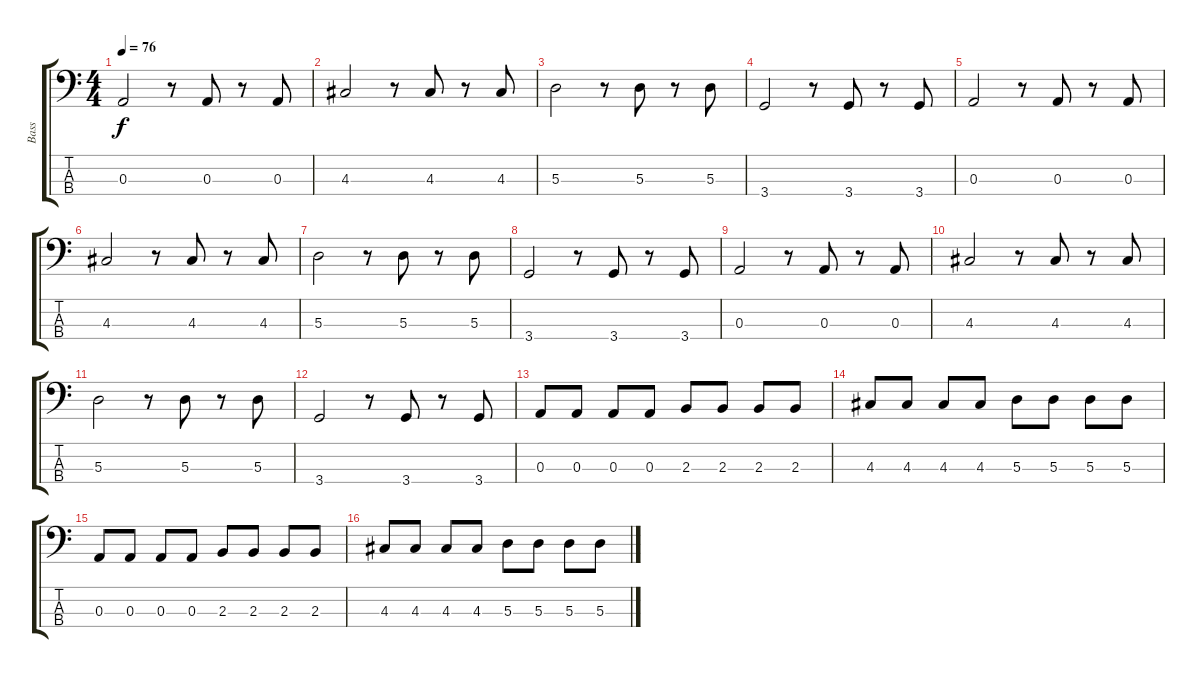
\track ("Bass" "Bass") {instrument electricbassfinger}
\staff {score tabs}
\tuning (G2 D2 A1 E1) {hide}
\ts (4 4)
\tempo 76
\clef f4
\ks c
0.3.2{dy f instrument electricbassfinger} r.8 0.3.8 r.8 0.3.8 |
4.3.2 r.8 4.3.8 r.8 4.3.8 |
5.3.2 r.8 5.3.8 r.8 5.3.8 |
3.4.2 r.8 3.4.8 r.8 3.4.8 |
0.3.2 r.8 0.3.8 r.8 0.3.8 |
4.3.2 r.8 4.3.8 r.8 4.3.8 |
5.3.2 r.8 5.3.8 r.8 5.3.8 |
3.4.2 r.8 3.4.8 r.8 3.4.8 |
0.3.2 r.8 0.3.8 r.8 0.3.8 |
4.3.2 r.8 4.3.8 r.8 4.3.8 |
5.3.2 r.8 5.3.8 r.8 5.3.8 |
3.4.2 r.8 3.4.8 r.8 3.4.8 |
0.3.8 0.3.8 0.3.8 0.3.8 2.3.8 2.3.8 2.3.8 2.3.8 |
4.3.8 4.3.8 4.3.8 4.3.8 5.3.8 5.3.8 5.3.8 5.3.8 |
0.3.8 0.3.8 0.3.8 0.3.8 2.3.8 2.3.8 2.3.8 2.3.8 |
4.3.8 4.3.8 4.3.8 4.3.8 5.3.8 5.3.8 5.3.8 5.3.8
